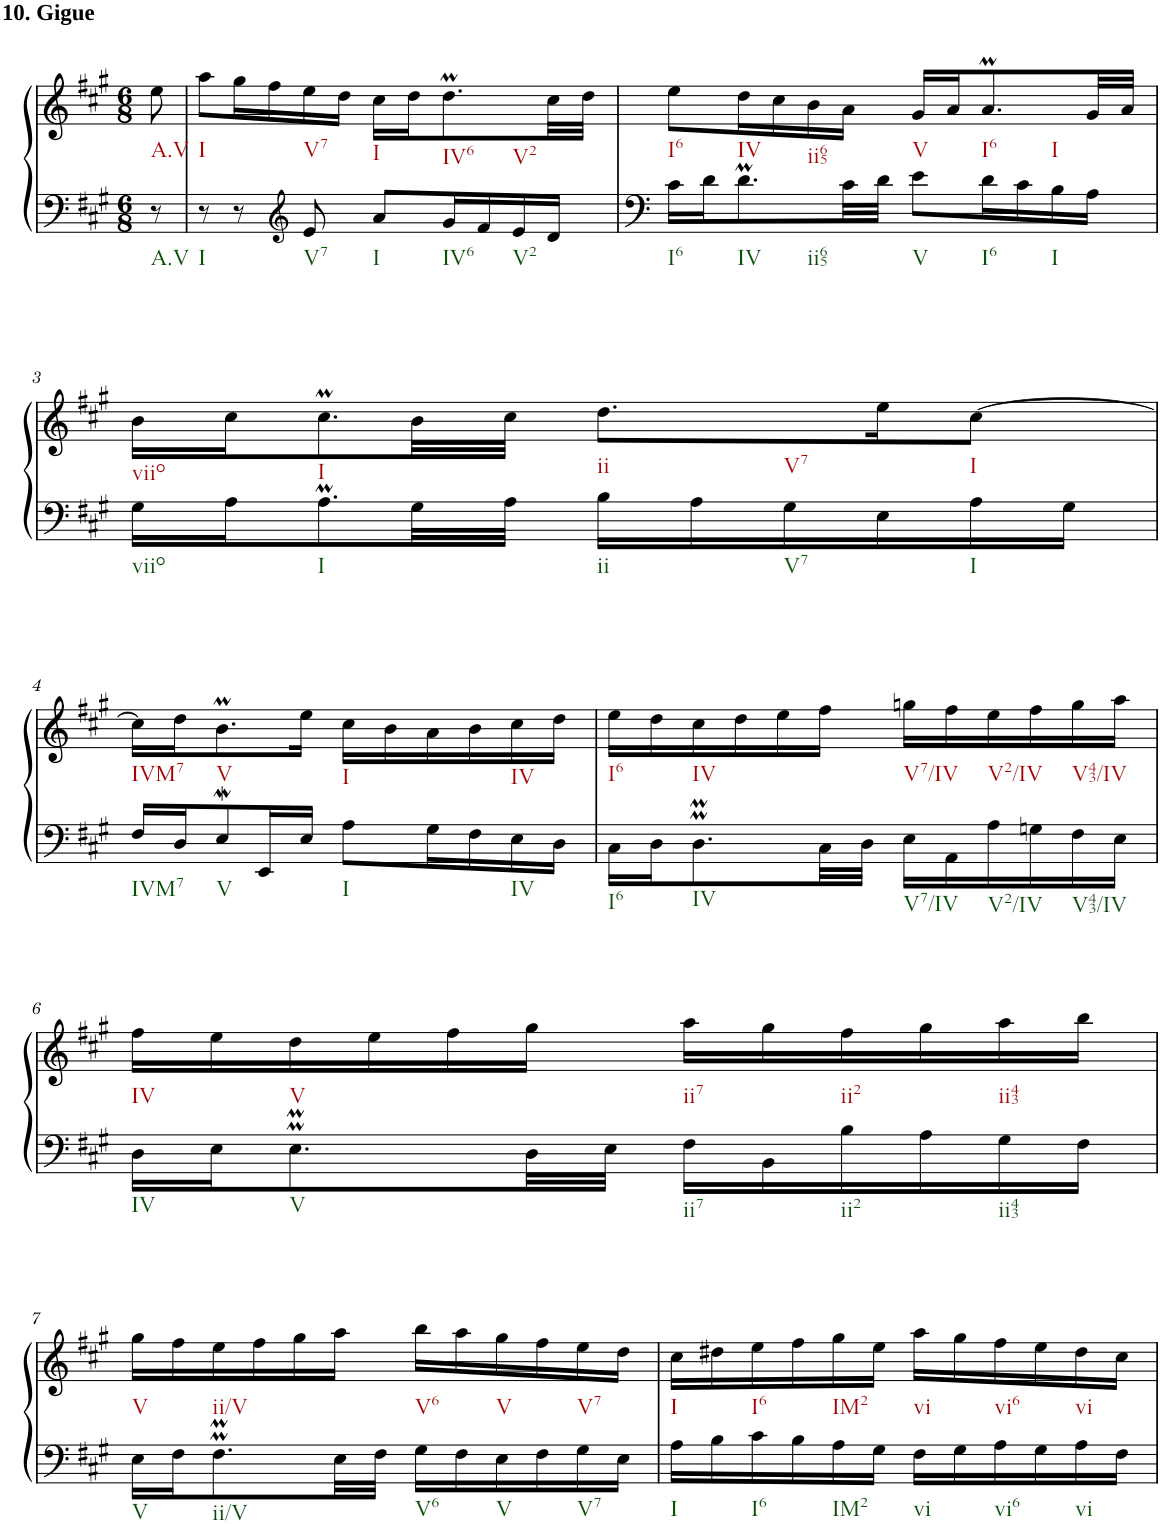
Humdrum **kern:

**kern	**kern
*part1	*part1
*staff2	*staff1
*I"unbenannt1	*
*clefF4	*clefG2
*k[f#c#g#]	*k[f#c#g#]
*M6/8	*M6/8
=	=
!	!LO:TX:a:B:t=10. Gigue
8r	8ee\
=1	=1
8r	8aa\L
8r	16gg#\L
.	16ff#\
*clefG2	*
8e/	16ee\
.	16dd\JJ
8a/L	16cc#\LL
.	16dd\J
16g#/L	8.ddM\
16f#/	.
16e/	.
16d/JJ	32cc#\LL
.	32dd\JJJ
=2	=2
16c#\LL	8ee\L
16d\J	.
8.dM\	16dd\L
.	16cc#\
.	16b\
32c#\LL	16a\JJ
32d\JJJ	.
8e\L	16g#/LL
.	16a/J
16d\L	8.aM/
16c#\	.
16B\	.
16A\JJ	32g#/LL
.	32a/JJJ
!!LO:LB:g=z
=3	=3
16G#\LL	16b\LL
16A\J	16cc#\J
8.AM\	8.cc#m\
32G#\LL	32b\LL
32A\JJJ	32cc#\JJJ
16B\LL	8.dd\L
16A\	.
16G#\	.
16E\	16ee\K
16A\	[8cc#\J
16G#\JJ	.
!!LO:LB:g=z
=4	=4
16F#/LL	16cc#\LL]
16D/J	16dd\J
8EW/	8.bM\
16EE/L	.
16E/JJ	16ee\Jk
8A\L	16cc#\LL
.	16b\
16G#\L	16a\
16F#\	16b\
16E\	16cc#\
16D\JJ	16dd\JJ
=5	=5
16C#\LL	16ee\LL
16D\J	16dd\
8.DMM\	16cc#\
.	16dd\
.	16ee\
32C#\LL	16ff#\JJ
32D\JJJ	.
16E\LL	16ggn\LL
16AA\	16ff#\
16A\	16ee\
16Gn\	16ff#\
16F#\	16gg\
16E\JJ	16aa\JJ
!!LO:LB:g=z
=6	=6
16D\LL	16ff#\LL
16E\J	16ee\
8.EMM\	16dd\
.	16ee\
.	16ff#\
32D\LL	16gg#\JJ
32E\JJJ	.
16F#\LL	16aa\LL
16BB\	16gg#\
16B\	16ff#\
16A\	16gg#\
16G#\	16aa\
16F#\JJ	16bb\JJ
!!LO:LB:g=z
=7	=7
16E\LL	16gg#\LL
16F#\J	16ff#\
8.F#MM\	16ee\
.	16ff#\
.	16gg#\
32E\LL	16aa\JJ
32F#\JJJ	.
16G#\LL	16bb\LL
16F#\	16aa\
16E\	16gg#\
16F#\	16ff#\
16G#\	16ee\
16E\JJ	16dd\JJ
=8	=8
16A\LL	16cc#\LL
16B\	16dd#X\
16c#\	16ee\
16B\	16ff#\
16A\	16gg#\
16G#\JJ	16ee\JJ
16F#\LL	16aa\LL
16G#\	16gg#\
16A\	16ff#\
16G#\	16ee\
16A\	16dd#\
16F#\JJ	16cc#\JJ
=	=
*-	*-
